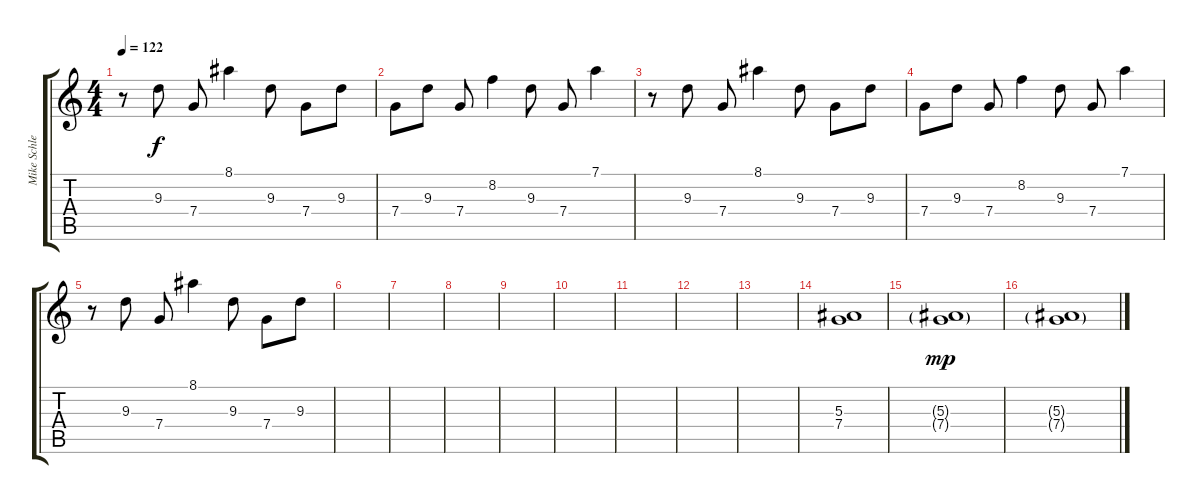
\track ("Mike Schleibaum" "Mike Schle") {instrument distortionguitar}
\staff {score tabs}
\tuning (D4 A3 F3 C3 G2 C2) {hide}
\ts (4 4)
\tempo 122
\clef g2
\ks c
r.8{dy f} 9.3.8 7.4.8 8.1.4 9.3.8 7.4.8 9.3.8 |
7.4.8 9.3.8 7.4.8 8.2.4 9.3.8 7.4.8 7.1.4 |
r.8 9.3.8 7.4.8 8.1.4 9.3.8 7.4.8 9.3.8 |
7.4.8 9.3.8 7.4.8 8.2.4 9.3.8 7.4.8 7.1.4 |
r.8 9.3.8 7.4.8 8.1.4 9.3.8 7.4.8 9.3.8 |
|
|
|
|
|
|
|
|
(5.3 7.4).1 |
(5.3{g} 7.4{g}).1{dy mp} |
(5.3{g} 7.4{g}).1
